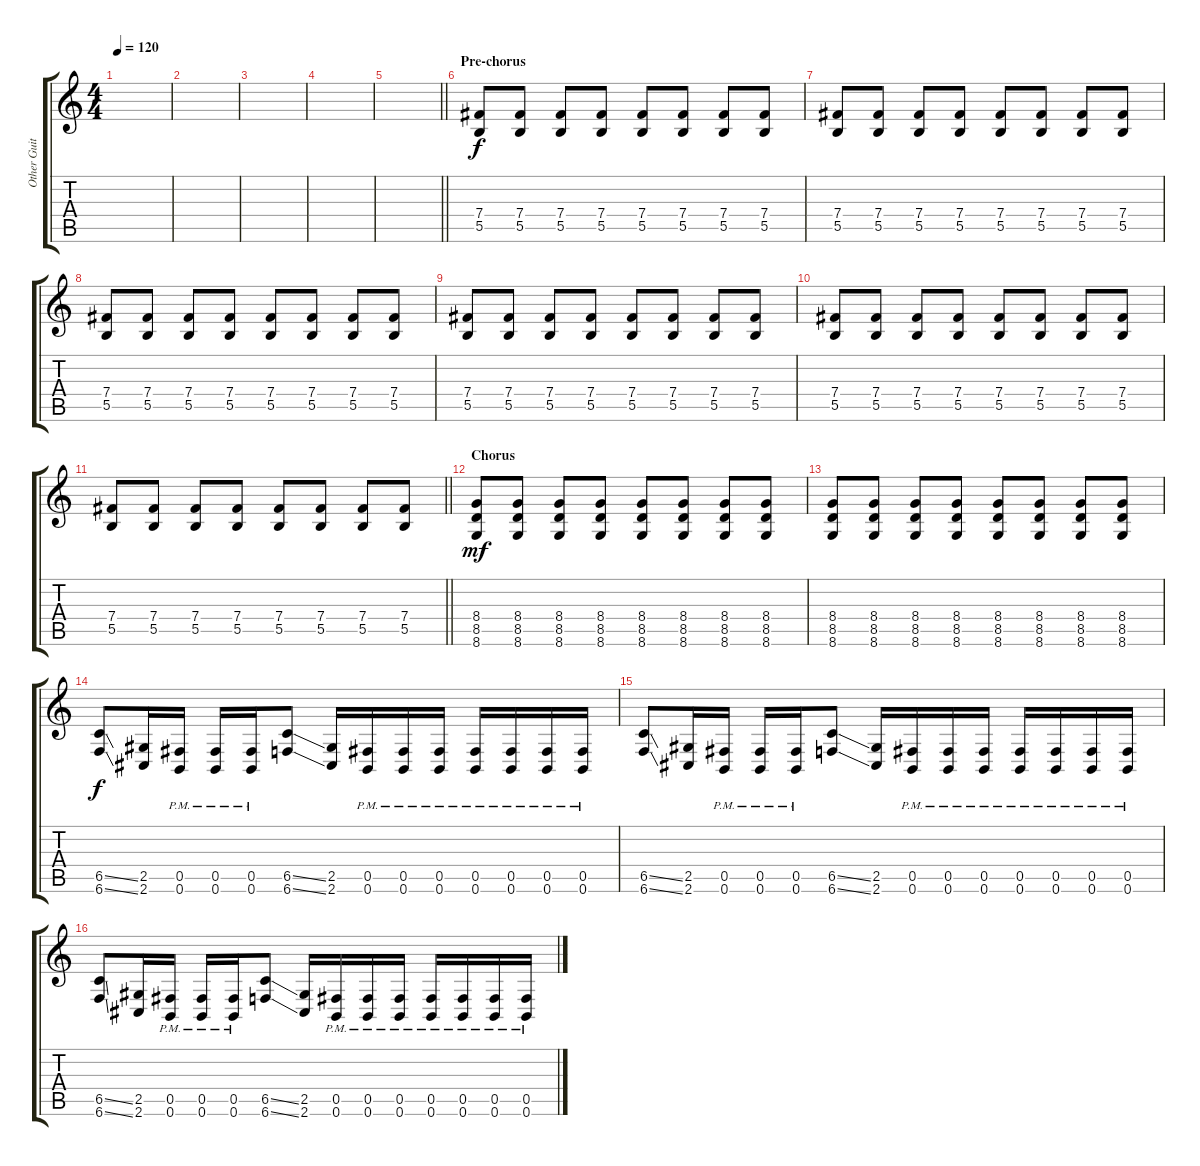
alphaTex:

\track ("Other Guitar" "Other Guit") {instrument distortionguitar}
\staff {score tabs}
\tuning (Db4 Ab3 E3 B2 Gb2 B1) {hide}
\ts (4 4)
\tempo 120
\clef g2
\ks c
|
|
|
|
\barLineRight lightlight
|
\section ("" "Pre-chorus")
(7.4 5.5).8 (7.4 5.5).8 (7.4 5.5).8 (7.4 5.5).8 (7.4 5.5).8 (7.4 5.5).8 (7.4 5.5).8 (7.4 5.5).8 |
(7.4 5.5).8 (7.4 5.5).8 (7.4 5.5).8 (7.4 5.5).8 (7.4 5.5).8 (7.4 5.5).8 (7.4 5.5).8 (7.4 5.5).8 |
(7.4 5.5).8 (7.4 5.5).8 (7.4 5.5).8 (7.4 5.5).8 (7.4 5.5).8 (7.4 5.5).8 (7.4 5.5).8 (7.4 5.5).8 |
(7.4 5.5).8 (7.4 5.5).8 (7.4 5.5).8 (7.4 5.5).8 (7.4 5.5).8 (7.4 5.5).8 (7.4 5.5).8 (7.4 5.5).8 |
(7.4 5.5).8 (7.4 5.5).8 (7.4 5.5).8 (7.4 5.5).8 (7.4 5.5).8 (7.4 5.5).8 (7.4 5.5).8 (7.4 5.5).8 |
\barLineRight lightlight
(7.4 5.5).8 (7.4 5.5).8 (7.4 5.5).8 (7.4 5.5).8 (7.4 5.5).8 (7.4 5.5).8 (7.4 5.5).8 (7.4 5.5).8 |
\section ("" "Chorus")
(8.4 8.5 8.6).8{dy mf} (8.4 8.5 8.6).8 (8.4 8.5 8.6).8 (8.4 8.5 8.6).8 (8.4 8.5 8.6).8 (8.4 8.5 8.6).8 (8.4 8.5 8.6).8 (8.4 8.5 8.6).8 |
(8.4 8.5 8.6).8 (8.4 8.5 8.6).8 (8.4 8.5 8.6).8 (8.4 8.5 8.6).8 (8.4 8.5 8.6).8 (8.4 8.5 8.6).8 (8.4 8.5 8.6).8 (8.4 8.5 8.6).8 |
(6.5{ss} 6.6{ss}).8{dy f} (2.5 2.6).16 (0.5{pm} 0.6{pm}).16 (0.5{pm} 0.6{pm}).16 (0.5{pm} 0.6{pm}).16 (6.5{ss} 6.6{ss}).8 (2.5 2.6).16 (0.5{pm} 0.6{pm}).16 (0.5{pm} 0.6{pm}).16 (0.5{pm} 0.6{pm}).16 (0.5{pm} 0.6{pm}).16 (0.5{pm} 0.6{pm}).16 (0.5{pm} 0.6{pm}).16 (0.5{pm} 0.6{pm}).16 |
(6.5{ss} 6.6{ss}).8 (2.5 2.6).16 (0.5{pm} 0.6{pm}).16 (0.5{pm} 0.6{pm}).16 (0.5{pm} 0.6{pm}).16 (6.5{ss} 6.6{ss}).8 (2.5 2.6).16 (0.5{pm} 0.6{pm}).16 (0.5{pm} 0.6{pm}).16 (0.5{pm} 0.6{pm}).16 (0.5{pm} 0.6{pm}).16 (0.5{pm} 0.6{pm}).16 (0.5{pm} 0.6{pm}).16 (0.5{pm} 0.6{pm}).16 |
(6.5{ss} 6.6{ss}).8 (2.5 2.6).16 (0.5{pm} 0.6{pm}).16 (0.5{pm} 0.6{pm}).16 (0.5{pm} 0.6{pm}).16 (6.5{ss} 6.6{ss}).8 (2.5 2.6).16 (0.5{pm} 0.6{pm}).16 (0.5{pm} 0.6{pm}).16 (0.5{pm} 0.6{pm}).16 (0.5{pm} 0.6{pm}).16 (0.5{pm} 0.6{pm}).16 (0.5{pm} 0.6{pm}).16 (0.5{pm} 0.6{pm}).16
